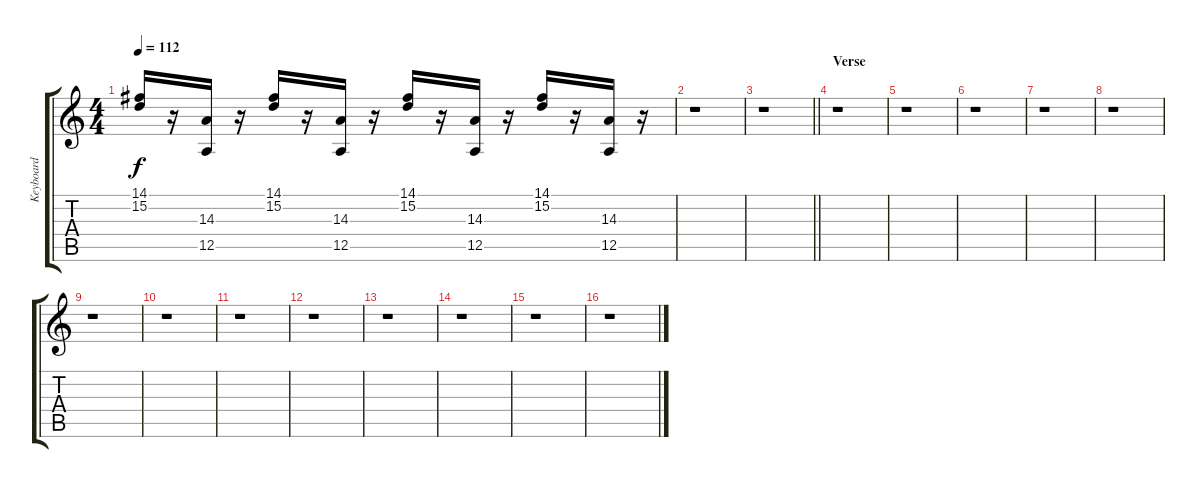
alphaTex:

\track ("Keyboard" "Keyboard") {instrument stringensemble1}
\staff {score tabs}
\tuning (E4 B3 G3 D3 A2 E2) {hide}
\ts (4 4)
\tempo 112
\clef g2
\ks c
(14.1 15.2).16{dy f} r.16 (14.3 12.5).16 r.16 (14.1 15.2).16 r.16 (14.3 12.5).16 r.16 (14.1 15.2).16 r.16 (14.3 12.5).16 r.16 (14.1 15.2).16 r.16 (14.3 12.5).16 r.16 |
r.1 |
\barLineRight lightlight
r.1 |
\section ("" "Verse")
r.1 |
r.1 |
r.1 |
r.1 |
r.1 |
r.1 |
r.1 |
r.1 |
r.1 |
r.1 |
r.1 |
r.1 |
r.1
